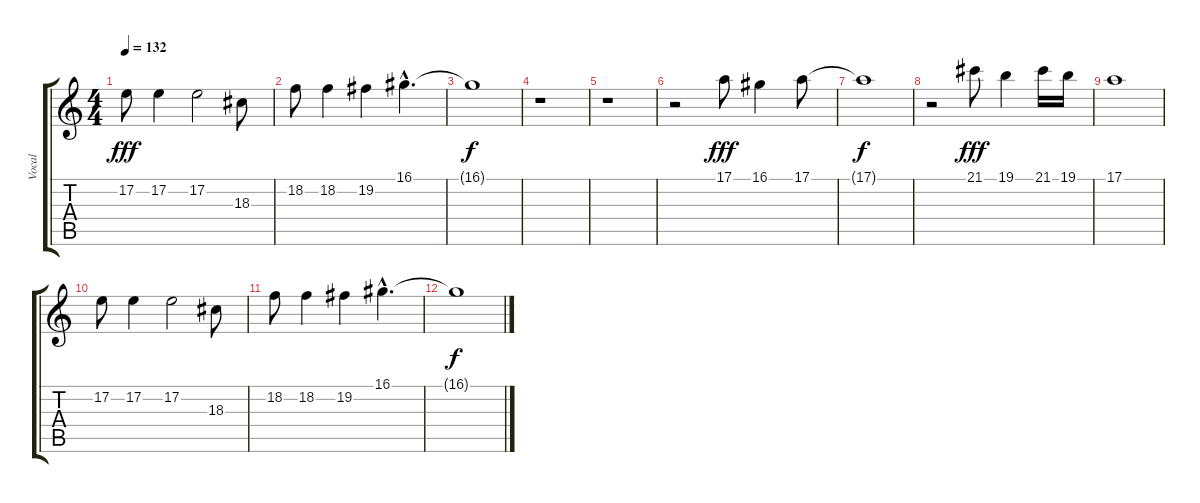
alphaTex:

\track ("Vocal" "Vocal") {instrument viola}
\staff {score tabs}
\tuning (E4 B3 G3 D3 A2 E2) {hide}
\ts (4 4)
\tempo 132
\clef g2
\ks c
17.2.8{dy fff} 17.2.4 17.2.2 18.3.8 |
18.2.8 18.2.4 19.2.4 16.1{hac}.4{d} |
16.1{t}.1{dy f} |
r.1 |
r.1 |
r.2 17.1.8{dy fff} 16.1.4 17.1.8 |
17.1{t}.1{dy f} |
r.2 21.1.8{dy fff} 19.1.4 21.1.16 19.1.16 |
17.1.1 |
17.2.8{volume 16} 17.2.4{volume 15} 17.2.2{volume 14} 18.3.8{volume 12} |
18.2.8{volume 12} 18.2.4{volume 11} 19.2.4{volume 10} 16.1{hac}.4{d volume 9} |
16.1{t}.1{dy f}
